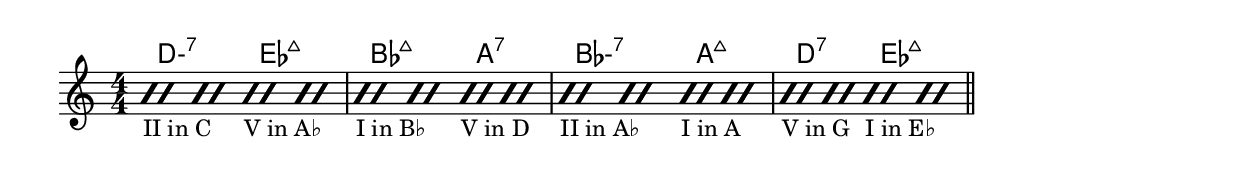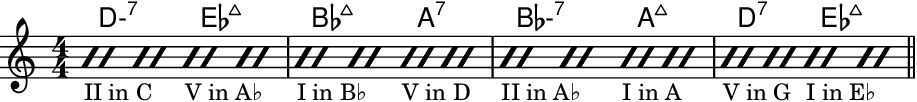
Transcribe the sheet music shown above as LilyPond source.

\version "2.24.4"
\language "english"
#(ly:set-option 'crop #t)
\include "include/alt.ly"
startSlash = {
  \improvisationOn
  \override NoteHead.style = #'slash
  \omit Stem
}
stopSlash = {
  \improvisationOff
  \revert NoteHead.style
  \undo \omit Stem
}

\score {
  \midi {
    \tempo 4=100
  }
  \layout {
    \context {
      \Score
      \omit BarNumber
    }
    indent = 0\mm
  }
  {
    <<
    \new ChordNames \chordmode {
      \set chordChanges = ##t % only show chords when they change
      \set noChordSymbol = ""
      \set minorChordModifier = \markup { "-" }
      \set midiMaximumVolume = #0 % prevent named chords sounding
      % TODO: stop display of second slash from the chord names
      d4:min7 d:min7 ef:maj7 ef:maj7 |
      bf,:maj7 bf,:maj7 a,:7 a,:7 |
      bf,:min7 bf,:min7 a,:maj7 a,:maj7 |
      d:7 d:7 ef:maj7 ef:maj7 |
    }
    \new Staff {
      \key c \major
      \numericTimeSignature
      \time 4/4
      \clef treble
      \chordmode {
        \new Voice \with { \consists Pitch_squash_engraver } { \voiceTwo
          \skip \ff % spacer to set voice volume
          \startSlash
          \textSpannerDown
          \textLengthOn % account for text in horizontal spacing
          \override TextSpanner.bound-details.left.text = \markup { \upright "II in C" }
          d4:min7\startTextSpan d:min7\stopTextSpan
          \override TextSpanner.bound-details.left.text = \markup { \upright "V in A♭" }
          ef:maj7\startTextSpan ef:maj7\stopTextSpan
          |
          \override TextSpanner.bound-details.left.text = \markup { \upright "I in B♭" }
          bf,:maj7\startTextSpan bf,:maj7\stopTextSpan
          \override TextSpanner.bound-details.left.text = \markup { \upright "V in D" }
          a,:7\startTextSpan a,:7\stopTextSpan
          |
          \override TextSpanner.bound-details.left.text = \markup { \upright "II in A♭" }
          bf,:min7\startTextSpan bf,:min7\stopTextSpan
          \override TextSpanner.bound-details.left.text = \markup { \upright "I in A" }
          a,:maj7\startTextSpan a,:maj7\stopTextSpan
          |
          \override TextSpanner.bound-details.left.text = \markup { \upright "V in G" }
          d:7\startTextSpan d:7\stopTextSpan
          \override TextSpanner.bound-details.left.text = \markup { \upright "I in E♭" }
          ef:maj7\startTextSpan ef:maj7\stopTextSpan
          \stopSlash
        }
        \bar "||"
      }
    }
    >>
  }
}
